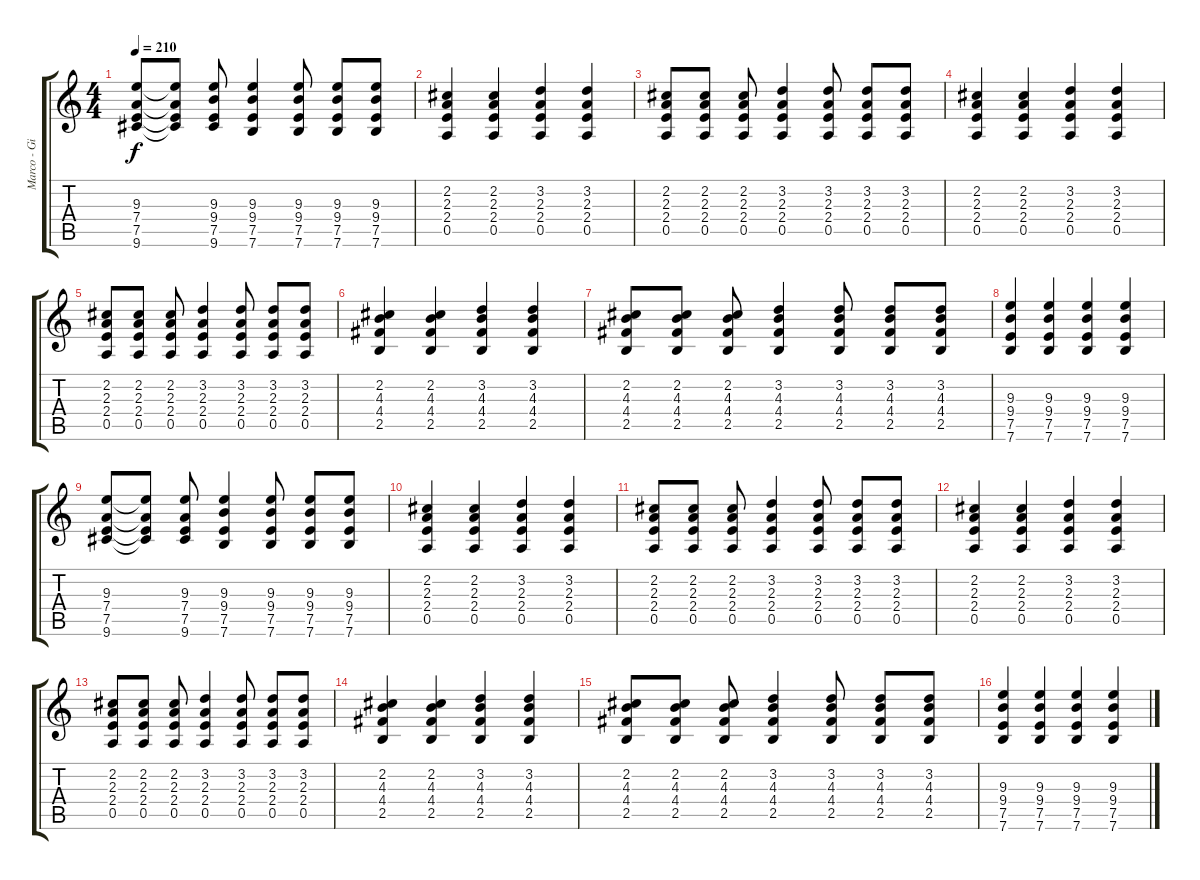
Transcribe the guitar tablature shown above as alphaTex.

\track ("Marco - Gitaar" "Marco - Gi") {instrument distortionguitar}
\staff {score tabs}
\tuning (E4 B3 G3 D3 A2 E2) {hide}
\ts (4 4)
\tempo 210
\clef g2
\ks c
(9.3 7.4 7.5 9.6).8{dy f} (9.3{t} 7.4{t} 7.5{t} 9.6{t}).8 (9.3 9.4 7.5 9.6).8 (9.3 9.4 7.5 7.6).4 (9.3 9.4 7.5 7.6).8 (9.3 9.4 7.5 7.6).8 (9.3 9.4 7.5 7.6).8 |
(2.2 2.3 2.4 0.5).4 (2.2 2.3 2.4 0.5).4 (3.2 2.3 2.4 0.5).4 (3.2 2.3 2.4 0.5).4 |
(2.2 2.3 2.4 0.5).8 (2.2 2.3 2.4 0.5).8 (2.2 2.3 2.4 0.5).8 (3.2 2.3 2.4 0.5).4 (3.2 2.3 2.4 0.5).8 (3.2 2.3 2.4 0.5).8 (3.2 2.3 2.4 0.5).8 |
(2.2 2.3 2.4 0.5).4 (2.2 2.3 2.4 0.5).4 (3.2 2.3 2.4 0.5).4 (3.2 2.3 2.4 0.5).4 |
(2.2 2.3 2.4 0.5).8 (2.2 2.3 2.4 0.5).8 (2.2 2.3 2.4 0.5).8 (3.2 2.3 2.4 0.5).4 (3.2 2.3 2.4 0.5).8 (3.2 2.3 2.4 0.5).8 (3.2 2.3 2.4 0.5).8 |
(2.2 4.3 4.4 2.5).4 (2.2 4.3 4.4 2.5).4 (3.2 4.3 4.4 2.5).4 (3.2 4.3 4.4 2.5).4 |
(2.2 4.3 4.4 2.5).8 (2.2 4.3 4.4 2.5).8 (2.2 4.3 4.4 2.5).8 (3.2 4.3 4.4 2.5).4 (3.2 4.3 4.4 2.5).8 (3.2 4.3 4.4 2.5).8 (3.2 4.3 4.4 2.5).8 |
(9.3 9.4 7.5 7.6).4 (9.3 9.4 7.5 7.6).4 (9.3 9.4 7.5 7.6).4 (9.3 9.4 7.5 7.6).4 |
(9.3 7.4 7.5 9.6).8 (9.3{t} 7.4{t} 7.5{t} 9.6{t}).8 (9.3 7.4 7.5 9.6).8 (9.3 9.4 7.5 7.6).4 (9.3 9.4 7.5 7.6).8 (9.3 9.4 7.5 7.6).8 (9.3 9.4 7.5 7.6).8 |
(2.2 2.3 2.4 0.5).4 (2.2 2.3 2.4 0.5).4 (3.2 2.3 2.4 0.5).4 (3.2 2.3 2.4 0.5).4 |
(2.2 2.3 2.4 0.5).8 (2.2 2.3 2.4 0.5).8 (2.2 2.3 2.4 0.5).8 (3.2 2.3 2.4 0.5).4 (3.2 2.3 2.4 0.5).8 (3.2 2.3 2.4 0.5).8 (3.2 2.3 2.4 0.5).8 |
(2.2 2.3 2.4 0.5).4 (2.2 2.3 2.4 0.5).4 (3.2 2.3 2.4 0.5).4 (3.2 2.3 2.4 0.5).4 |
(2.2 2.3 2.4 0.5).8 (2.2 2.3 2.4 0.5).8 (2.2 2.3 2.4 0.5).8 (3.2 2.3 2.4 0.5).4 (3.2 2.3 2.4 0.5).8 (3.2 2.3 2.4 0.5).8 (3.2 2.3 2.4 0.5).8 |
(2.2 4.3 4.4 2.5).4 (2.2 4.3 4.4 2.5).4 (3.2 4.3 4.4 2.5).4 (3.2 4.3 4.4 2.5).4 |
(2.2 4.3 4.4 2.5).8 (2.2 4.3 4.4 2.5).8 (2.2 4.3 4.4 2.5).8 (3.2 4.3 4.4 2.5).4 (3.2 4.3 4.4 2.5).8 (3.2 4.3 4.4 2.5).8 (3.2 4.3 4.4 2.5).8 |
(9.3 9.4 7.5 7.6).4 (9.3 9.4 7.5 7.6).4 (9.3 9.4 7.5 7.6).4 (9.3 9.4 7.5 7.6).4
